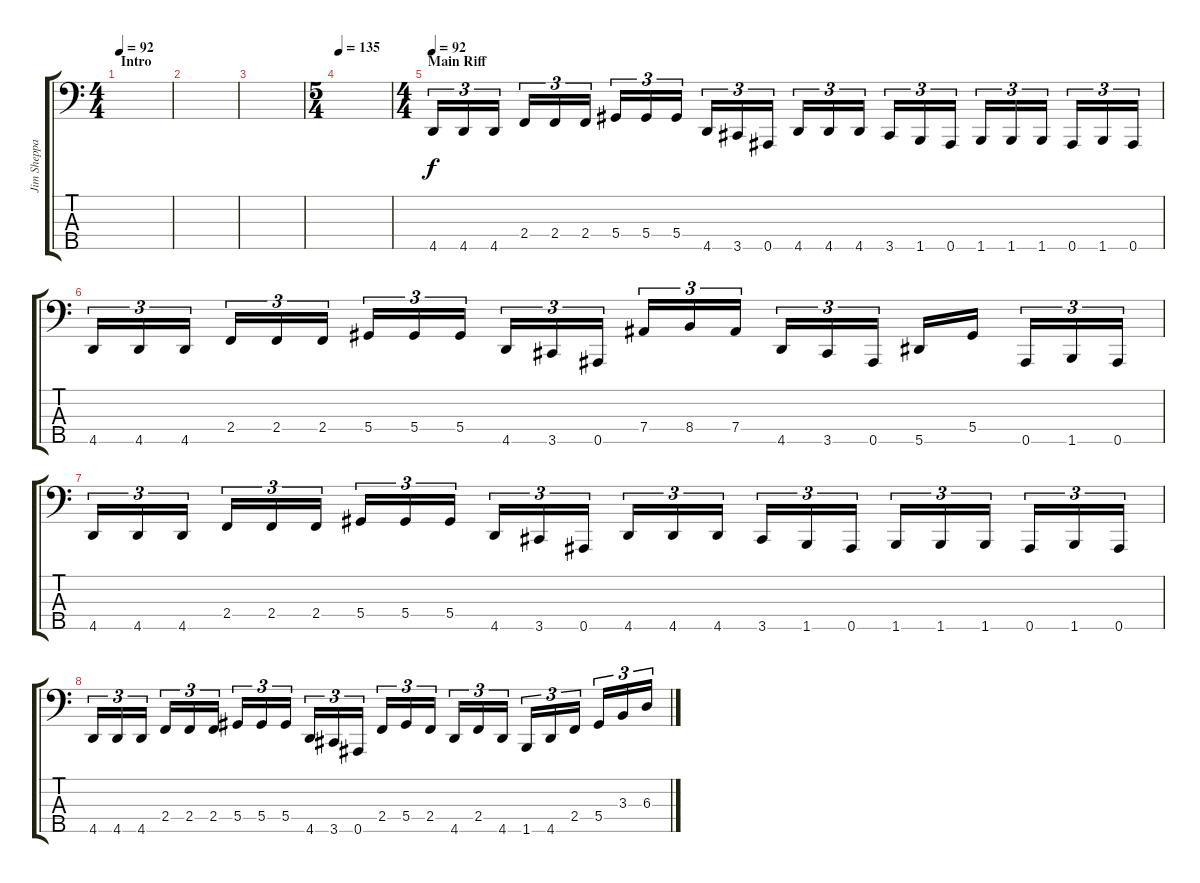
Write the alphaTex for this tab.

\track ("Jim Sheppard" "Jim Sheppa") {instrument electricbasspick}
\staff {score tabs}
\tuning (Gb2 Db2 Ab1 Eb1 Bb0) {hide}
\ts (4 4)
\section ("" "Intro")
\tempo 92
\clef f4
\ks c
|
|
|
\ts (5 4)
\tempo 135
|
\ts (4 4)
\section ("" "Main Riff")
\tempo 92
4.5.16{tu (3 2)} 4.5.16{tu (3 2)} 4.5.16{tu (3 2)} 2.4.16{tu (3 2)} 2.4.16{tu (3 2)} 2.4.16{tu (3 2)} 5.4.16{tu (3 2)} 5.4.16{tu (3 2)} 5.4.16{tu (3 2)} 4.5.16{tu (3 2)} 3.5.16{tu (3 2)} 0.5.16{tu (3 2)} 4.5.16{tu (3 2)} 4.5.16{tu (3 2)} 4.5.16{tu (3 2)} 3.5.16{tu (3 2)} 1.5.16{tu (3 2)} 0.5.16{tu (3 2)} 1.5.16{tu (3 2)} 1.5.16{tu (3 2)} 1.5.16{tu (3 2)} 0.5.16{tu (3 2)} 1.5.16{tu (3 2)} 0.5.16{tu (3 2)} |
4.5.16{tu (3 2)} 4.5.16{tu (3 2)} 4.5.16{tu (3 2)} 2.4.16{tu (3 2)} 2.4.16{tu (3 2)} 2.4.16{tu (3 2)} 5.4.16{tu (3 2)} 5.4.16{tu (3 2)} 5.4.16{tu (3 2)} 4.5.16{tu (3 2)} 3.5.16{tu (3 2)} 0.5.16{tu (3 2)} 7.4.16{tu (3 2)} 8.4.16{tu (3 2)} 7.4.16{tu (3 2)} 4.5.16{tu (3 2)} 3.5.16{tu (3 2)} 0.5.16{tu (3 2)} 5.5.16 5.4.16 0.5.16{tu (3 2)} 1.5.16{tu (3 2)} 0.5.16{tu (3 2)} |
4.5.16{tu (3 2)} 4.5.16{tu (3 2)} 4.5.16{tu (3 2)} 2.4.16{tu (3 2)} 2.4.16{tu (3 2)} 2.4.16{tu (3 2)} 5.4.16{tu (3 2)} 5.4.16{tu (3 2)} 5.4.16{tu (3 2)} 4.5.16{tu (3 2)} 3.5.16{tu (3 2)} 0.5.16{tu (3 2)} 4.5.16{tu (3 2)} 4.5.16{tu (3 2)} 4.5.16{tu (3 2)} 3.5.16{tu (3 2)} 1.5.16{tu (3 2)} 0.5.16{tu (3 2)} 1.5.16{tu (3 2)} 1.5.16{tu (3 2)} 1.5.16{tu (3 2)} 0.5.16{tu (3 2)} 1.5.16{tu (3 2)} 0.5.16{tu (3 2)} |
4.5.16{tu (3 2)} 4.5.16{tu (3 2)} 4.5.16{tu (3 2)} 2.4.16{tu (3 2)} 2.4.16{tu (3 2)} 2.4.16{tu (3 2)} 5.4.16{tu (3 2)} 5.4.16{tu (3 2)} 5.4.16{tu (3 2)} 4.5.16{tu (3 2)} 3.5.16{tu (3 2)} 0.5.16{tu (3 2)} 2.4.16{tu (3 2)} 5.4.16{tu (3 2)} 2.4.16{tu (3 2)} 4.5.16{tu (3 2)} 2.4.16{tu (3 2)} 4.5.16{tu (3 2)} 1.5.16{tu (3 2)} 4.5.16{tu (3 2)} 2.4.16{tu (3 2)} 5.4.16{tu (3 2)} 3.3.16{tu (3 2)} 6.3.16{tu (3 2)}
